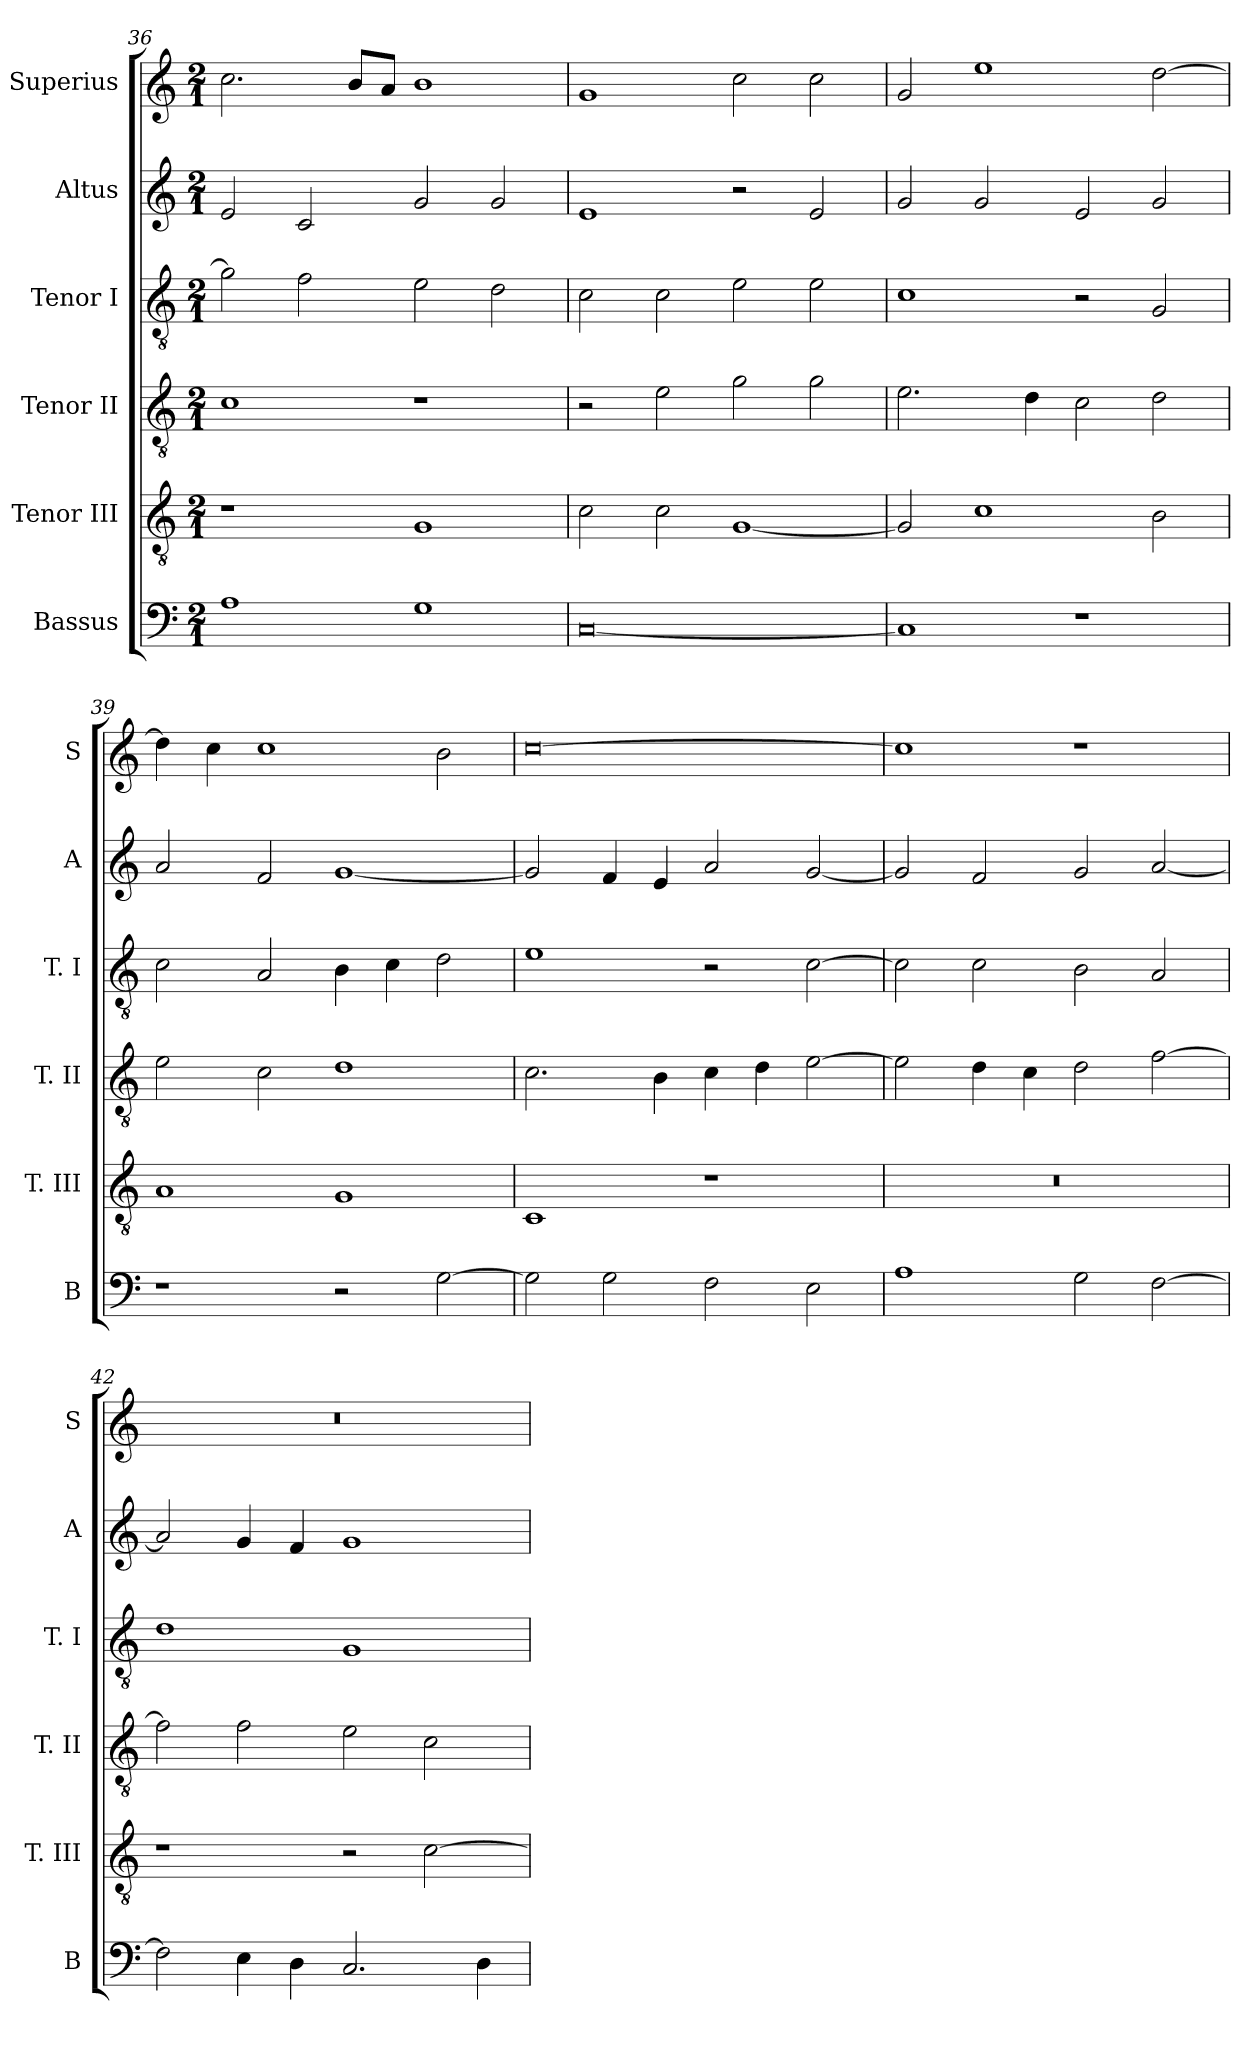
**kern	**kern	**kern	**kern	**kern	**kern
*part6	*part5	*part4	*part3	*part2	*part1
*staff6	*staff5	*staff4	*staff3	*staff2	*staff1
*I"Bassus	*I"Tenor III	*I"Tenor II	*I"Tenor I	*I"Altus	*I"Superius
*I'B	*I'T. III	*I'T. II	*I'T. I	*I'A	*I'S
*clefF4	*clefGv2	*clefGv2	*clefGv2	*clefG2	*clefG2
*k[]	*k[]	*k[]	*k[]	*k[]	*k[]
*C:	*C:	*C:	*C:	*C:	*C:
*M2/1	*M2/1	*M2/1	*M2/1	*M2/1	*M2/1
=36	=36	=36	=36	=36	=36
1A	1r	1c	2g]	2e	2.cc
.	.	.	2f	2c	.
.	.	.	.	.	8bL
.	.	.	.	.	8aJ
1G	1G	1r	2e	2g	1b
.	.	.	2d	2g	.
=37	=37	=37	=37	=37	=37
[0C	2c	2r	2c	1e	1g
.	2c	2e	2c	.	.
.	[1G	2g	2e	2r	2cc
.	.	2g	2e	2e	2cc
=38	=38	=38	=38	=38	=38
1C]	2G]	2.e	1c	2g	2g
.	1c	.	.	2g	1ee
.	.	4d	.	.	.
1r	.	2c	2r	2e	.
.	2B	2d	2G	2g	[2dd
=39	=39	=39	=39	=39	=39
1r	1A	2e	2c	2a	4dd]
.	.	.	.	.	4cc
.	.	2c	2A	2f	1cc
2r	1G	1d	4B	[1g	.
.	.	.	4c	.	.
[2G	.	.	2d	.	2b
=40	=40	=40	=40	=40	=40
2G]	1C	2.c	1e	2g]	[0cc
2G	.	.	.	4f	.
.	.	4B	.	4e	.
2F	1r	4c	2r	2a	.
.	.	4d	.	.	.
2E	.	[2e	[2c	[2g	.
=41	=41	=41	=41	=41	=41
1A	0r	2e]	2c]	2g]	1cc]
.	.	4d	2c	2f	.
.	.	4c	.	.	.
2G	.	2d	2B	2g	1r
[2F	.	[2f	2A	[2a	.
=42	=42	=42	=42	=42	=42
2F]	1r	2f]	1d	2a]	0r
4E	.	2f	.	4g	.
4D	.	.	.	4f	.
2.C	2r	2e	1G	1g	.
.	[2c	2c	.	.	.
4D	.	.	.	.	.
=	=	=	=	=	=
*-	*-	*-	*-	*-	*-
